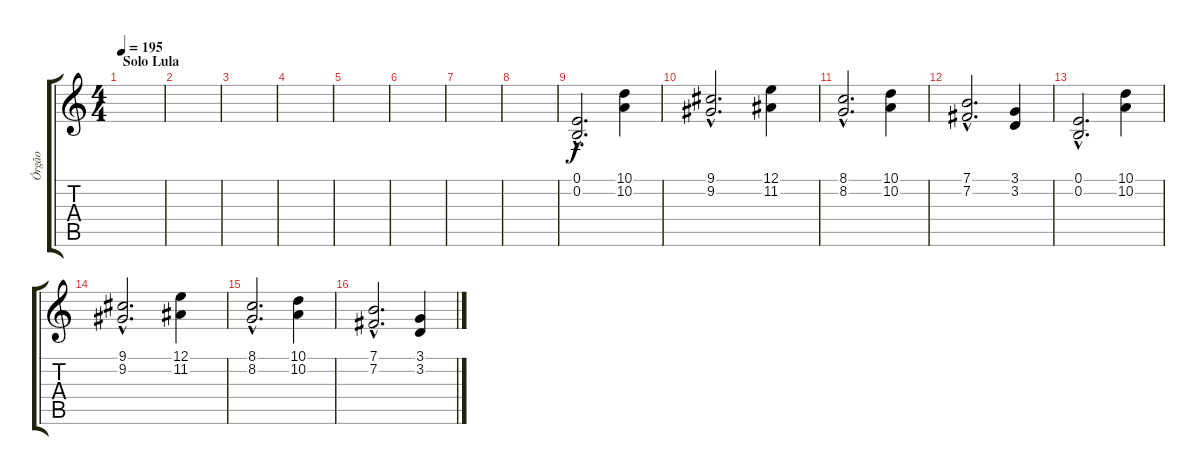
\track ("Órgão" "Órgão") {instrument churchorgan}
\staff {score tabs}
\tuning (E4 B3 G3 D3 A2 E2) {hide}
\ts (4 4)
\section ("" "Solo Lula")
\tempo 195
\clef g2
\ks c
|
|
|
|
|
|
|
|
(0.1{hac} 0.2{hac}).2{d} (10.1 10.2).4 |
(9.1{hac} 9.2{hac}).2{d} (12.1 11.2).4 |
(8.1{hac} 8.2{hac}).2{d} (10.1 10.2).4 |
(7.1{hac} 7.2{hac}).2{d} (3.1 3.2).4 |
(0.1{hac} 0.2{hac}).2{d} (10.1 10.2).4 |
(9.1{hac} 9.2{hac}).2{d} (12.1 11.2).4 |
(8.1{hac} 8.2{hac}).2{d} (10.1 10.2).4 |
(7.1{hac} 7.2{hac}).2{d} (3.1 3.2).4
